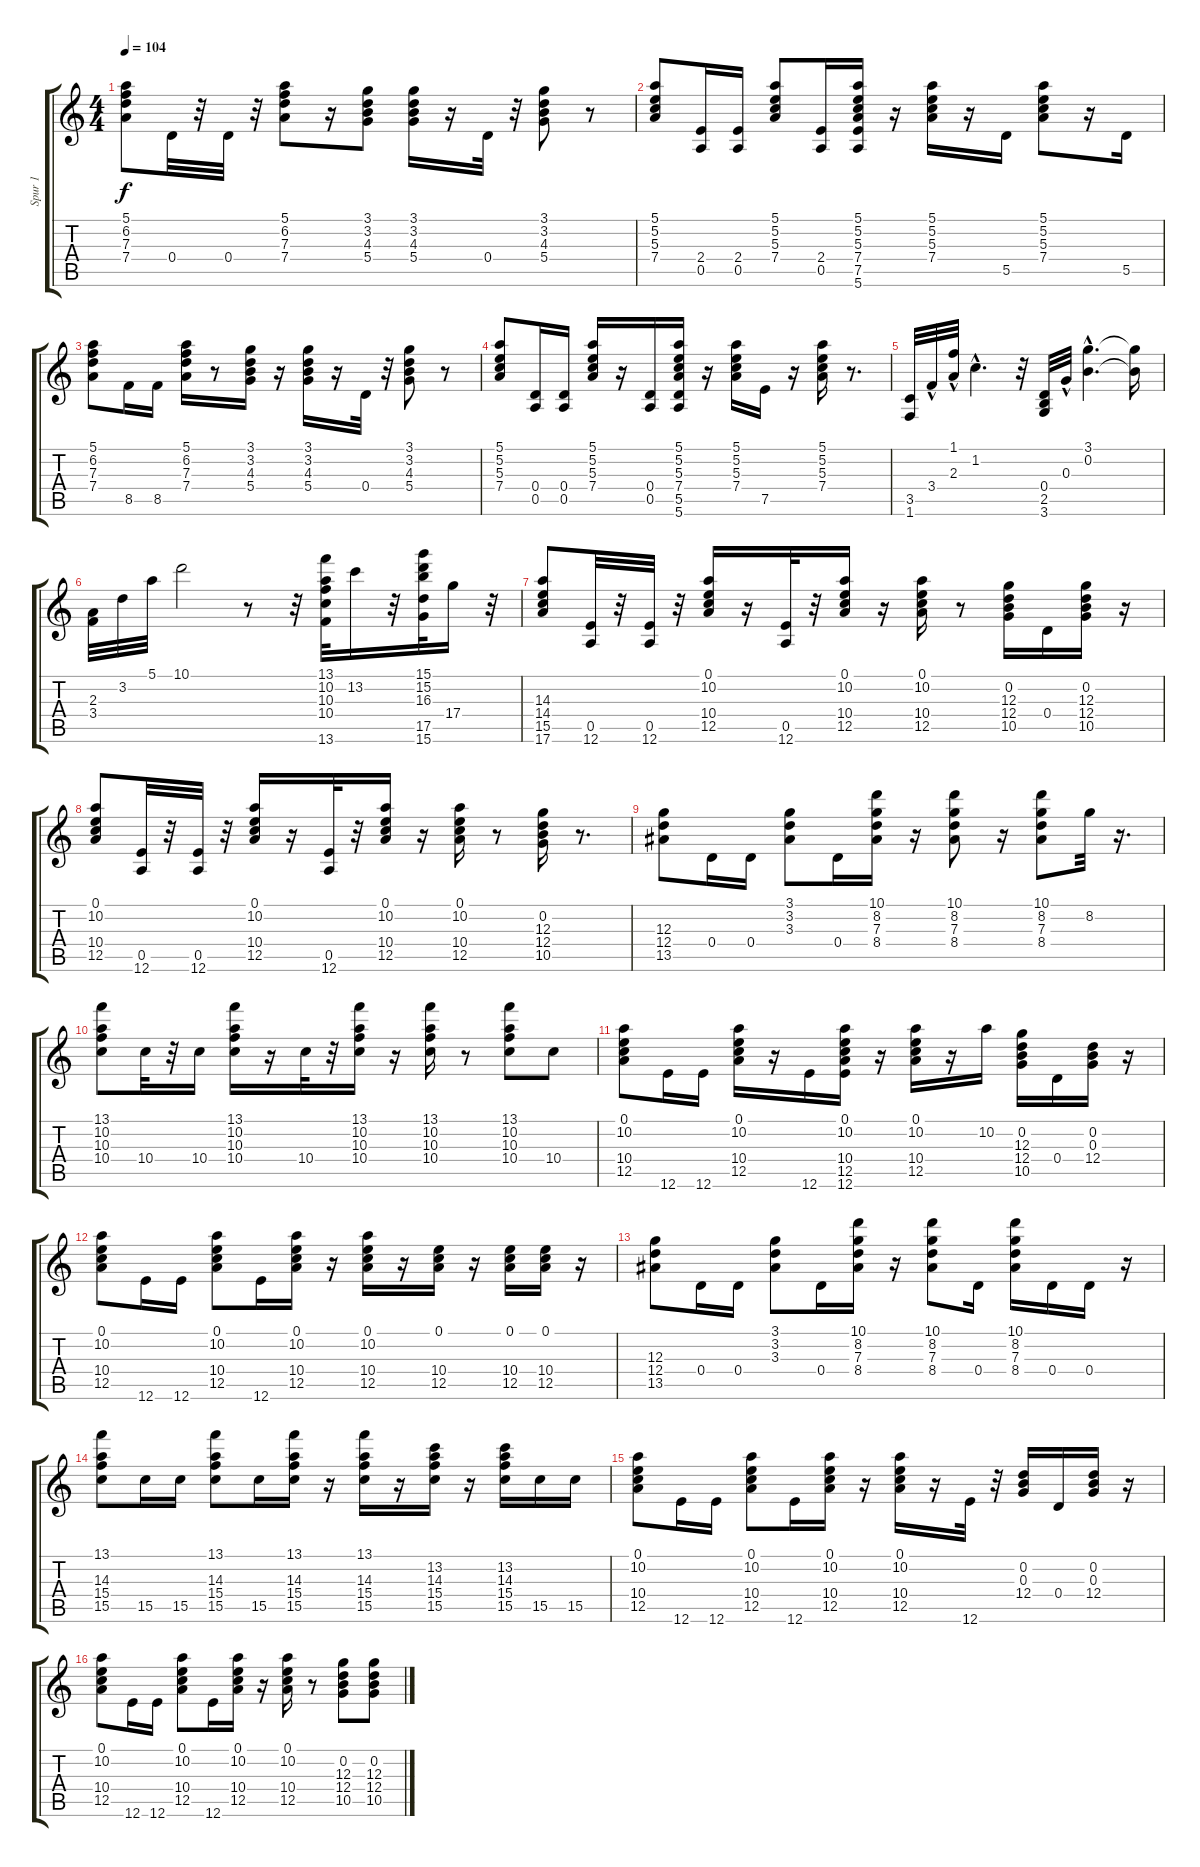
\track ("Spur 1" "Spur 1") {instrument acousticguitarsteel}
\staff {score tabs}
\tuning (E4 B3 G3 D3 A2 E2) {hide}
\ts (4 4)
\tempo 104
\clef g2
\ks c
(5.1 6.2 7.3 7.4).8{dy f} 0.4.32 r.32 0.4.32 r.32 (5.1 6.2 7.3 7.4).8 r.16 (3.1 3.2 4.3 5.4).8 (3.1 3.2 4.3 5.4).16 r.16 0.4.32 r.32 (3.1 3.2 4.3 5.4).8 r.8 |
(5.1 5.2 5.3 7.4).8 (2.4 0.5).16 (2.4 0.5).16 (5.1 5.2 5.3 7.4).8 (2.4 0.5).16 (5.1 5.2 5.3 7.4 7.5 5.6).16 r.16 (5.1 5.2 5.3 7.4).16 r.16 5.5.16 (5.1 5.2 5.3 7.4).8 r.16 5.5.16 |
(5.1 6.2 7.3 7.4).8 8.5.16 8.5.16 (5.1 6.2 7.3 7.4).16 r.8 (3.1 3.2 4.3 5.4).16 r.16 (3.1 3.2 4.3 5.4).16 r.16 0.4.32 r.32 (3.1 3.2 4.3 5.4).8 r.8 |
(5.1 5.2 5.3 7.4).8 (0.4 0.5).16 (0.4 0.5).16 (5.1 5.2 5.3 7.4).16 r.16 (0.4 0.5).16 (5.1 5.2 5.3 7.4 5.5 5.6).16 r.16 (5.1 5.2 5.3 7.4).16 7.5.16 r.16 (5.1 5.2 5.3 7.4).16 r.8{d} |
(3.5 1.6).32 3.4{hac}.32 (1.1{hac} 2.3{hac}).32 1.2{hac}.4{d} r.32 (0.4 2.5 3.6).32 0.3{hac}.32 (3.1{hac} 0.2{hac}).4{d} (3.1{t} 0.2{t}).16 |
(2.3 3.4).32 3.2.32 5.1.32 10.1.2 r.8 r.32 (13.1 10.2 10.3 10.4 13.6).32 13.2.16 r.32 (15.1 15.2 16.3 17.5 15.6).32 17.4.16 r.32 |
(14.3 14.4 15.5 17.6).8 (0.5 12.6).32 r.32 (0.5 12.6).32 r.32 (0.1 10.2 10.4 12.5).16 r.16 (0.5 12.6).32 r.32 (0.1 10.2 10.4 12.5).16 r.16 (0.1 10.2 10.4 12.5).16 r.8 (0.2 12.3 12.4 10.5).16 0.4.16 (0.2 12.3 12.4 10.5).16 r.16 |
(0.1 10.2 10.4 12.5).8 (0.5 12.6).32 r.32 (0.5 12.6).32 r.32 (0.1 10.2 10.4 12.5).16 r.16 (0.5 12.6).32 r.32 (0.1 10.2 10.4 12.5).16 r.16 (0.1 10.2 10.4 12.5).16 r.8 (0.2 12.3 12.4 10.5).16 r.8{d} |
(12.3 12.4 13.5).8 0.4.16 0.4.16 (3.1 3.2 3.3).8 0.4.16 (10.1 8.2 7.3 8.4).16 r.16 (10.1 8.2 7.3 8.4).8 r.16 (10.1 8.2 7.3 8.4).8 8.2.32 r.16{d} |
(13.1 10.2 10.3 10.4).8 10.4.32 r.32 10.4.16 (13.1 10.2 10.3 10.4).16 r.16 10.4.32 r.32 (13.1 10.2 10.3 10.4).16 r.16 (13.1 10.2 10.3 10.4).16 r.8 (13.1 10.2 10.3 10.4).8 10.4.8 |
(0.1 10.2 10.4 12.5).8 12.6.16 12.6.16 (0.1 10.2 10.4 12.5).16 r.16 12.6.16 (0.1 10.2 10.4 12.5 12.6).16 r.16 (0.1 10.2 10.4 12.5).16 r.16 10.2.16 (0.2 12.3 12.4 10.5).16 0.4.16 (0.2 0.3 12.4).16 r.16 |
(0.1 10.2 10.4 12.5).8 12.6.16 12.6.16 (0.1 10.2 10.4 12.5).8 12.6.16 (0.1 10.2 10.4 12.5).16 r.16 (0.1 10.2 10.4 12.5).16 r.16 (0.1 10.4 12.5).16 r.16 (0.1 10.4 12.5).16 (0.1 10.4 12.5).16 r.16 |
(12.3 12.4 13.5).8 0.4.16 0.4.16 (3.1 3.2 3.3).8 0.4.16 (10.1 8.2 7.3 8.4).16 r.16 (10.1 8.2 7.3 8.4).8 0.4.16 (10.1 8.2 7.3 8.4).16 0.4.16 0.4.16 r.16 |
(13.1 14.3 15.4 15.5).8 15.5.16 15.5.16 (13.1 14.3 15.4 15.5).8 15.5.16 (13.1 14.3 15.4 15.5).16 r.16 (13.1 14.3 15.4 15.5).16 r.16 (13.2 14.3 15.4 15.5).16 r.16 (13.2 14.3 15.4 15.5).16 15.5.16 15.5.16 |
(0.1 10.2 10.4 12.5).8 12.6.16 12.6.16 (0.1 10.2 10.4 12.5).8 12.6.16 (0.1 10.2 10.4 12.5).16 r.16 (0.1 10.2 10.4 12.5).16 r.16 12.6.32 r.32 (0.2 0.3 12.4).16 0.4.16 (0.2 0.3 12.4).16 r.16 |
(0.1 10.2 10.4 12.5).8 12.6.16 12.6.16 (0.1 10.2 10.4 12.5).8 12.6.16 (0.1 10.2 10.4 12.5).16 r.16 (0.1 10.2 10.4 12.5).16 r.8 (0.2 12.3 12.4 10.5).8 (0.2 12.3 12.4 10.5).8
